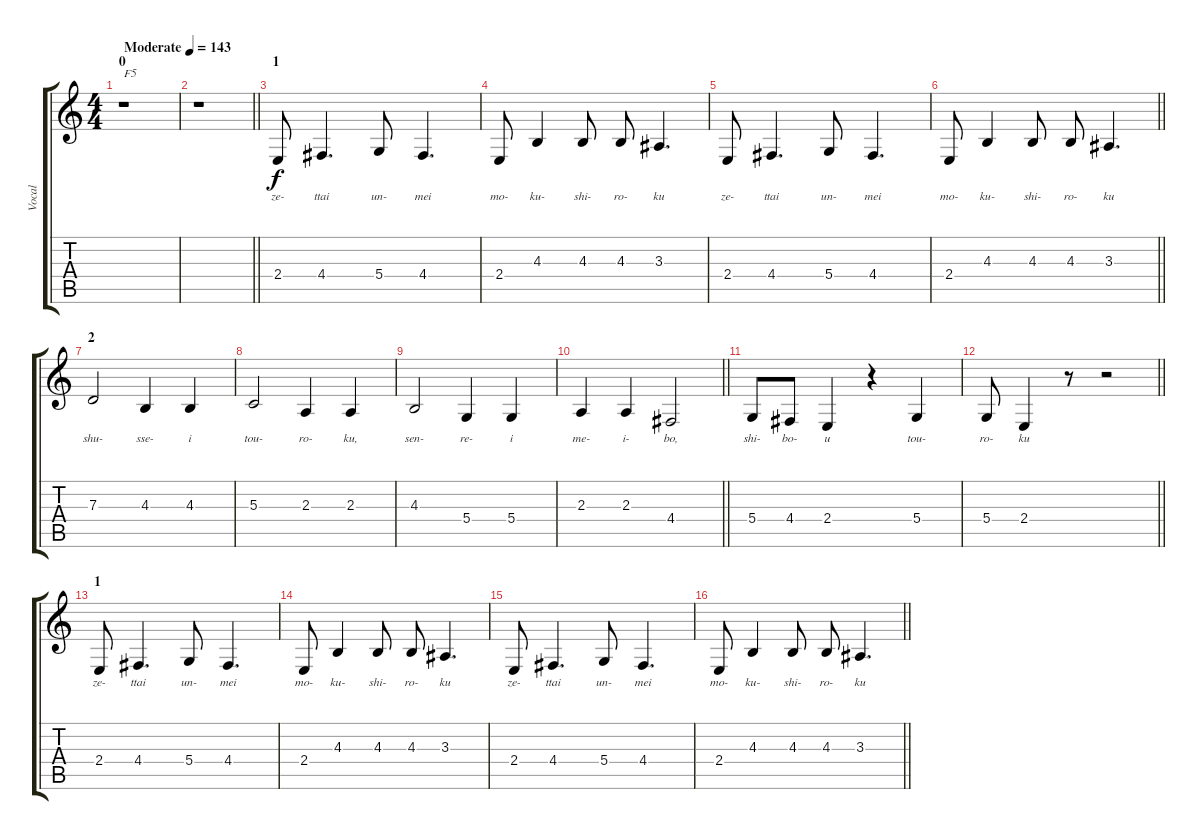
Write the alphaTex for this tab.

\track ("Vocal" "Vocal") {instrument viola}
\staff {score tabs}
\tuning (E4 B3 G3 D3 A2 E2) {hide}
\ts (4 4)
\section ("" "0")
\tempo (143 "Moderate")
\clef g2
\ks c
r.1{txt "F5" dy f instrument viola} |
\barLineRight lightlight
r.1 |
\section ("" "1")
2.4.8{lyrics (0 "ze-") lyrics (1 "") lyrics (2 "") lyrics (3 "") lyrics (4 "")} 4.4.4{d lyrics (0 "ttai") lyrics (1 "") lyrics (2 "") lyrics (3 "") lyrics (4 "")} 5.4.8{lyrics (0 "un-") lyrics (1 "") lyrics (2 "") lyrics (3 "") lyrics (4 "")} 4.4.4{d lyrics (0 "mei") lyrics (1 "") lyrics (2 "") lyrics (3 "") lyrics (4 "")} |
2.4.8{lyrics (0 "mo-") lyrics (1 "") lyrics (2 "") lyrics (3 "") lyrics (4 "")} 4.3.4{lyrics (0 "ku-") lyrics (1 "") lyrics (2 "") lyrics (3 "") lyrics (4 "")} 4.3.8{lyrics (0 "shi-") lyrics (1 "") lyrics (2 "") lyrics (3 "") lyrics (4 "")} 4.3.8{lyrics (0 "ro-") lyrics (1 "") lyrics (2 "") lyrics (3 "") lyrics (4 "")} 3.3.4{d lyrics (0 "ku") lyrics (1 "") lyrics (2 "") lyrics (3 "") lyrics (4 "")} |
2.4.8{lyrics (0 "ze-") lyrics (1 "") lyrics (2 "") lyrics (3 "") lyrics (4 "")} 4.4.4{d lyrics (0 "ttai") lyrics (1 "") lyrics (2 "") lyrics (3 "") lyrics (4 "")} 5.4.8{lyrics (0 "un-") lyrics (1 "") lyrics (2 "") lyrics (3 "") lyrics (4 "")} 4.4.4{d lyrics (0 "mei") lyrics (1 "") lyrics (2 "") lyrics (3 "") lyrics (4 "")} |
\barLineRight lightlight
2.4.8{lyrics (0 "mo-") lyrics (1 "") lyrics (2 "") lyrics (3 "") lyrics (4 "")} 4.3.4{lyrics (0 "ku-") lyrics (1 "") lyrics (2 "") lyrics (3 "") lyrics (4 "")} 4.3.8{lyrics (0 "shi-") lyrics (1 "") lyrics (2 "") lyrics (3 "") lyrics (4 "")} 4.3.8{lyrics (0 "ro-") lyrics (1 "") lyrics (2 "") lyrics (3 "") lyrics (4 "")} 3.3.4{d lyrics (0 "ku") lyrics (1 "") lyrics (2 "") lyrics (3 "") lyrics (4 "")} |
\section ("" "2")
7.3.2{lyrics (0 "shu-") lyrics (1 "") lyrics (2 "") lyrics (3 "") lyrics (4 "")} 4.3.4{lyrics (0 "sse-") lyrics (1 "") lyrics (2 "") lyrics (3 "") lyrics (4 "")} 4.3.4{lyrics (0 "i") lyrics (1 "") lyrics (2 "") lyrics (3 "") lyrics (4 "")} |
5.3.2{lyrics (0 "tou-") lyrics (1 "") lyrics (2 "") lyrics (3 "") lyrics (4 "")} 2.3.4{lyrics (0 "ro-") lyrics (1 "") lyrics (2 "") lyrics (3 "") lyrics (4 "")} 2.3.4{lyrics (0 "ku,") lyrics (1 "") lyrics (2 "") lyrics (3 "") lyrics (4 "")} |
4.3.2{lyrics (0 "sen-") lyrics (1 "") lyrics (2 "") lyrics (3 "") lyrics (4 "")} 5.4.4{lyrics (0 "re-") lyrics (1 "") lyrics (2 "") lyrics (3 "") lyrics (4 "")} 5.4.4{lyrics (0 "i") lyrics (1 "") lyrics (2 "") lyrics (3 "") lyrics (4 "")} |
\barLineRight lightlight
2.3.4{lyrics (0 "me-") lyrics (1 "") lyrics (2 "") lyrics (3 "") lyrics (4 "")} 2.3.4{lyrics (0 "i-") lyrics (1 "") lyrics (2 "") lyrics (3 "") lyrics (4 "")} 4.4.2{lyrics (0 "bo,") lyrics (1 "") lyrics (2 "") lyrics (3 "") lyrics (4 "")} |
\section ("" "")
5.4.8{lyrics (0 "shi-") lyrics (1 "") lyrics (2 "") lyrics (3 "") lyrics (4 "")} 4.4.8{lyrics (0 "bo-") lyrics (1 "") lyrics (2 "") lyrics (3 "") lyrics (4 "")} 2.4.4{lyrics (0 "u") lyrics (1 "") lyrics (2 "") lyrics (3 "") lyrics (4 "")} r.4 5.4.4{lyrics (0 "tou-") lyrics (1 "") lyrics (2 "") lyrics (3 "") lyrics (4 "")} |
\barLineRight lightlight
5.4.8{lyrics (0 "ro-") lyrics (1 "") lyrics (2 "") lyrics (3 "") lyrics (4 "")} 2.4.4{lyrics (0 "ku") lyrics (1 "") lyrics (2 "") lyrics (3 "") lyrics (4 "")} r.8 r.2 |
\section ("" "1")
2.4.8{lyrics (0 "ze-") lyrics (1 "") lyrics (2 "") lyrics (3 "") lyrics (4 "")} 4.4.4{d lyrics (0 "ttai") lyrics (1 "") lyrics (2 "") lyrics (3 "") lyrics (4 "")} 5.4.8{lyrics (0 "un-") lyrics (1 "") lyrics (2 "") lyrics (3 "") lyrics (4 "")} 4.4.4{d lyrics (0 "mei") lyrics (1 "") lyrics (2 "") lyrics (3 "") lyrics (4 "")} |
2.4.8{lyrics (0 "mo-") lyrics (1 "") lyrics (2 "") lyrics (3 "") lyrics (4 "")} 4.3.4{lyrics (0 "ku-") lyrics (1 "") lyrics (2 "") lyrics (3 "") lyrics (4 "")} 4.3.8{lyrics (0 "shi-") lyrics (1 "") lyrics (2 "") lyrics (3 "") lyrics (4 "")} 4.3.8{lyrics (0 "ro-") lyrics (1 "") lyrics (2 "") lyrics (3 "") lyrics (4 "")} 3.3.4{d lyrics (0 "ku") lyrics (1 "") lyrics (2 "") lyrics (3 "") lyrics (4 "")} |
2.4.8{lyrics (0 "ze-") lyrics (1 "") lyrics (2 "") lyrics (3 "") lyrics (4 "")} 4.4.4{d lyrics (0 "ttai") lyrics (1 "") lyrics (2 "") lyrics (3 "") lyrics (4 "")} 5.4.8{lyrics (0 "un-") lyrics (1 "") lyrics (2 "") lyrics (3 "") lyrics (4 "")} 4.4.4{d lyrics (0 "mei") lyrics (1 "") lyrics (2 "") lyrics (3 "") lyrics (4 "")} |
\barLineRight lightlight
2.4.8{lyrics (0 "mo-") lyrics (1 "") lyrics (2 "") lyrics (3 "") lyrics (4 "")} 4.3.4{lyrics (0 "ku-") lyrics (1 "") lyrics (2 "") lyrics (3 "") lyrics (4 "")} 4.3.8{lyrics (0 "shi-") lyrics (1 "") lyrics (2 "") lyrics (3 "") lyrics (4 "")} 4.3.8{lyrics (0 "ro-") lyrics (1 "") lyrics (2 "") lyrics (3 "") lyrics (4 "")} 3.3.4{d lyrics (0 "ku") lyrics (1 "") lyrics (2 "") lyrics (3 "") lyrics (4 "")}
